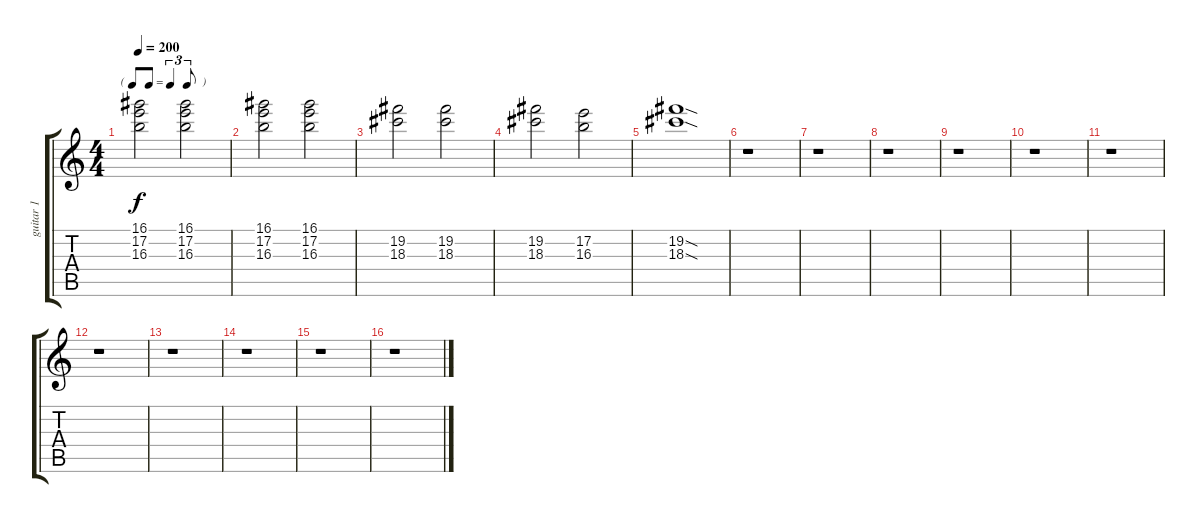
\track ("guitar 1" "guitar 1") {instrument overdrivenguitar}
\staff {score tabs}
\tuning (E4 B3 G3 D3 A2 E2) {hide}
\ts (4 4)
\tf triplet8th
\tempo 200
\clef g2
\ks c
(16.1 17.2 16.3).2{dy f} (16.1 17.2 16.3).2 |
(16.1 17.2 16.3).2 (16.1 17.2 16.3).2 |
(19.2 18.3).2 (19.2 18.3).2 |
(19.2 18.3).2 (17.2 16.3).2 |
(19.2{sod} 18.3{sod}).1 |
r.1 |
r.1 |
r.1 |
r.1 |
r.1 |
r.1 |
r.1 |
r.1 |
r.1 |
r.1 |
r.1
